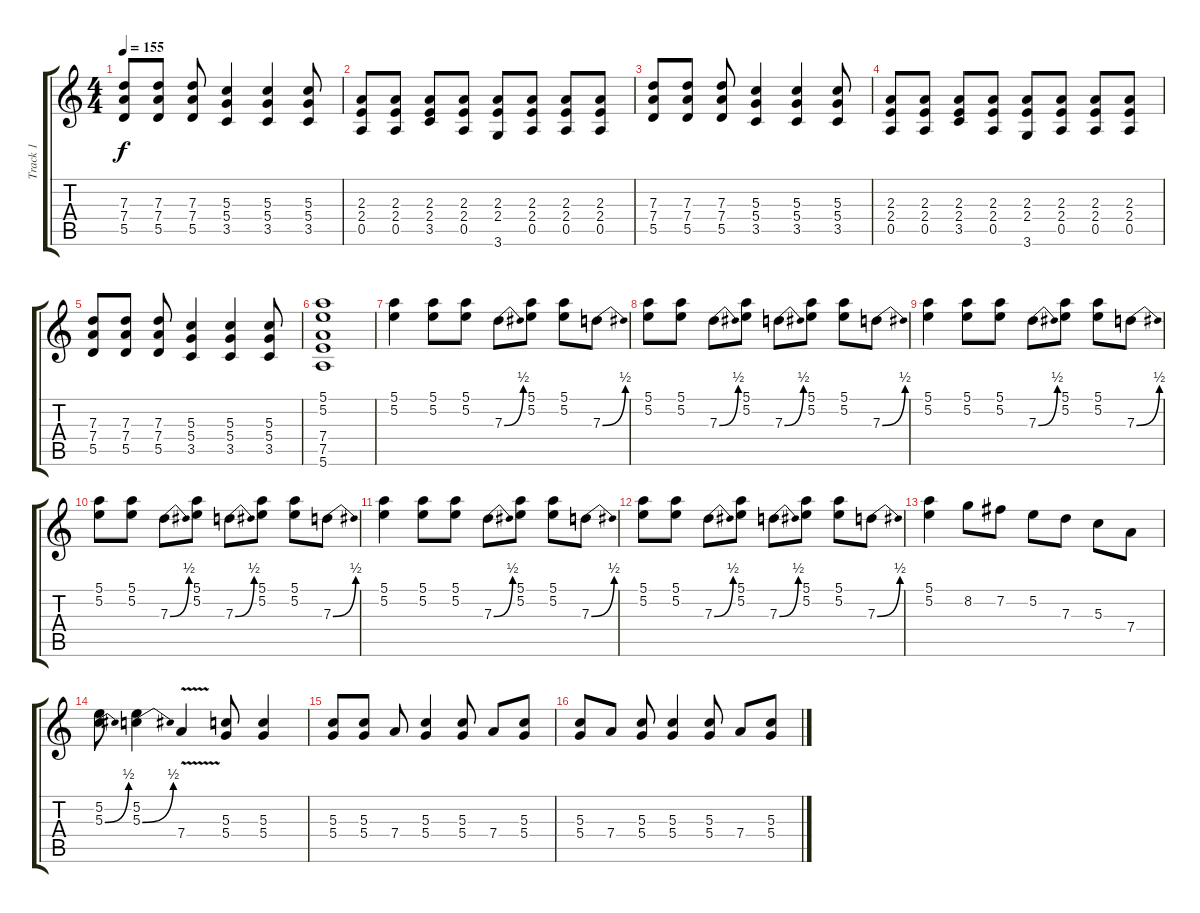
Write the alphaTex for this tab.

\track ("Track 1" "Track 1") {instrument overdrivenguitar}
\staff {score tabs}
\tuning (E4 B3 G3 D3 A2 E2) {hide}
\ts (4 4)
\tempo 155
\clef g2
\ks c
(7.3 7.4 5.5).8{dy f} (7.3 7.4 5.5).8 (7.3 7.4 5.5).8 (5.3 5.4 3.5).4 (5.3 5.4 3.5).4 (5.3 5.4 3.5).8 |
(2.3 2.4 0.5).8 (2.3 2.4 0.5).8 (2.3 2.4 3.5).8 (2.3 2.4 0.5).8 (2.3 2.4 3.6).8 (2.3 2.4 0.5).8 (2.3 2.4 0.5).8 (2.3 2.4 0.5).8 |
(7.3 7.4 5.5).8 (7.3 7.4 5.5).8 (7.3 7.4 5.5).8 (5.3 5.4 3.5).4 (5.3 5.4 3.5).4 (5.3 5.4 3.5).8 |
(2.3 2.4 0.5).8 (2.3 2.4 0.5).8 (2.3 2.4 3.5).8 (2.3 2.4 0.5).8 (2.3 2.4 3.6).8 (2.3 2.4 0.5).8 (2.3 2.4 0.5).8 (2.3 2.4 0.5).8 |
(7.3 7.4 5.5).8 (7.3 7.4 5.5).8 (7.3 7.4 5.5).8 (5.3 5.4 3.5).4 (5.3 5.4 3.5).4 (5.3 5.4 3.5).8 |
(5.1 5.2 7.4 7.5 5.6).1 |
(5.1 5.2).4 (5.1 5.2).8 (5.1 5.2).8 7.3{be (bend 0 0 60 2)}.8 (5.1 5.2).8 (5.1 5.2).8 7.3{be (bend 0 0 60 2)}.8 |
(5.1 5.2).8 (5.1 5.2).8 7.3{be (bend 0 0 60 2)}.8 (5.1 5.2).8 7.3{be (bend 0 0 60 2)}.8 (5.1 5.2).8 (5.1 5.2).8 7.3{be (bend 0 0 60 2)}.8 |
(5.1 5.2).4 (5.1 5.2).8 (5.1 5.2).8 7.3{be (bend 0 0 60 2)}.8 (5.1 5.2).8 (5.1 5.2).8 7.3{be (bend 0 0 60 2)}.8 |
(5.1 5.2).8 (5.1 5.2).8 7.3{be (bend 0 0 60 2)}.8 (5.1 5.2).8 7.3{be (bend 0 0 60 2)}.8 (5.1 5.2).8 (5.1 5.2).8 7.3{be (bend 0 0 60 2)}.8 |
(5.1 5.2).4 (5.1 5.2).8 (5.1 5.2).8 7.3{be (bend 0 0 60 2)}.8 (5.1 5.2).8 (5.1 5.2).8 7.3{be (bend 0 0 60 2)}.8 |
(5.1 5.2).8 (5.1 5.2).8 7.3{be (bend 0 0 60 2)}.8 (5.1 5.2).8 7.3{be (bend 0 0 60 2)}.8 (5.1 5.2).8 (5.1 5.2).8 7.3{be (bend 0 0 60 2)}.8 |
(5.1 5.2).4 8.2.8 7.2.8 5.2.8 7.3.8 5.3.8 7.4.8 |
(5.2 5.3{be (bend 0 0 60 2)}).8 (5.2 5.3{be (bend 0 0 60 2)}).4 7.4{v}.4 (5.3 5.4).8 (5.3 5.4).4 |
(5.3 5.4).8 (5.3 5.4).8 7.4.8 (5.3 5.4).4 (5.3 5.4).8 7.4.8 (5.3 5.4).8 |
(5.3 5.4).8 7.4.8 (5.3 5.4).8 (5.3 5.4).4 (5.3 5.4).8 7.4.8 (5.3 5.4).8
